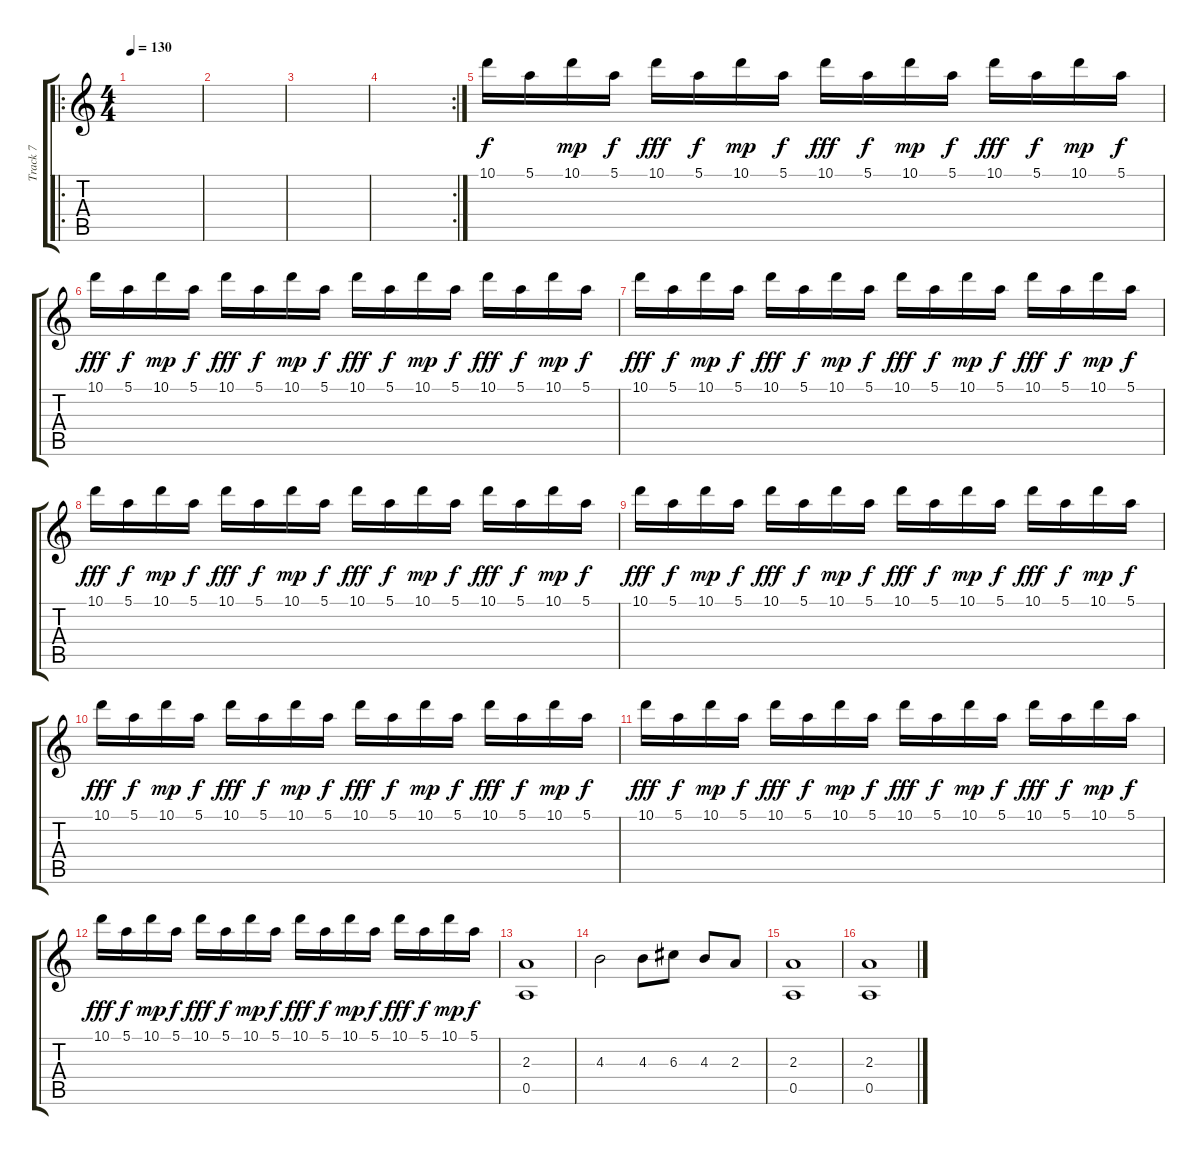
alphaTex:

\track ("Track 7" "Track 7") {instrument tremolostrings}
\staff {score tabs}
\tuning (E5 B4 G4 D4 A3 E3) {hide}
\ro
\ts (4 4)
\tempo 130
\clef g2
\ks c
|
|
|
\rc 2
|
10.1.16 5.1.16{dy f} 10.1.16{dy mp} 5.1.16{dy f} 10.1.16{dy fff} 5.1.16{dy f} 10.1.16{dy mp} 5.1.16{dy f} 10.1.16{dy fff} 5.1.16{dy f} 10.1.16{dy mp} 5.1.16{dy f} 10.1.16{dy fff} 5.1.16{dy f} 10.1.16{dy mp} 5.1.16{dy f} |
10.1.16{dy fff} 5.1.16{dy f} 10.1.16{dy mp} 5.1.16{dy f} 10.1.16{dy fff} 5.1.16{dy f} 10.1.16{dy mp} 5.1.16{dy f} 10.1.16{dy fff} 5.1.16{dy f} 10.1.16{dy mp} 5.1.16{dy f} 10.1.16{dy fff} 5.1.16{dy f} 10.1.16{dy mp} 5.1.16{dy f} |
10.1.16{dy fff} 5.1.16{dy f} 10.1.16{dy mp} 5.1.16{dy f} 10.1.16{dy fff} 5.1.16{dy f} 10.1.16{dy mp} 5.1.16{dy f} 10.1.16{dy fff} 5.1.16{dy f} 10.1.16{dy mp} 5.1.16{dy f} 10.1.16{dy fff} 5.1.16{dy f} 10.1.16{dy mp} 5.1.16{dy f} |
10.1.16{dy fff} 5.1.16{dy f} 10.1.16{dy mp} 5.1.16{dy f} 10.1.16{dy fff} 5.1.16{dy f} 10.1.16{dy mp} 5.1.16{dy f} 10.1.16{dy fff} 5.1.16{dy f} 10.1.16{dy mp} 5.1.16{dy f} 10.1.16{dy fff} 5.1.16{dy f} 10.1.16{dy mp} 5.1.16{dy f} |
10.1.16{dy fff} 5.1.16{dy f} 10.1.16{dy mp} 5.1.16{dy f} 10.1.16{dy fff} 5.1.16{dy f} 10.1.16{dy mp} 5.1.16{dy f} 10.1.16{dy fff} 5.1.16{dy f} 10.1.16{dy mp} 5.1.16{dy f} 10.1.16{dy fff} 5.1.16{dy f} 10.1.16{dy mp} 5.1.16{dy f} |
10.1.16{dy fff} 5.1.16{dy f} 10.1.16{dy mp} 5.1.16{dy f} 10.1.16{dy fff} 5.1.16{dy f} 10.1.16{dy mp} 5.1.16{dy f} 10.1.16{dy fff} 5.1.16{dy f} 10.1.16{dy mp} 5.1.16{dy f} 10.1.16{dy fff} 5.1.16{dy f} 10.1.16{dy mp} 5.1.16{dy f} |
10.1.16{dy fff} 5.1.16{dy f} 10.1.16{dy mp} 5.1.16{dy f} 10.1.16{dy fff} 5.1.16{dy f} 10.1.16{dy mp} 5.1.16{dy f} 10.1.16{dy fff} 5.1.16{dy f} 10.1.16{dy mp} 5.1.16{dy f} 10.1.16{dy fff} 5.1.16{dy f} 10.1.16{dy mp} 5.1.16{dy f} |
10.1.16{dy fff} 5.1.16{dy f} 10.1.16{dy mp} 5.1.16{dy f} 10.1.16{dy fff} 5.1.16{dy f} 10.1.16{dy mp} 5.1.16{dy f} 10.1.16{dy fff} 5.1.16{dy f} 10.1.16{dy mp} 5.1.16{dy f} 10.1.16{dy fff} 5.1.16{dy f} 10.1.16{dy mp} 5.1.16{dy f} |
(2.3 0.5).1 |
4.3.2 4.3.8 6.3.8 4.3.8 2.3.8 |
(2.3 0.5).1 |
(2.3 0.5).1
